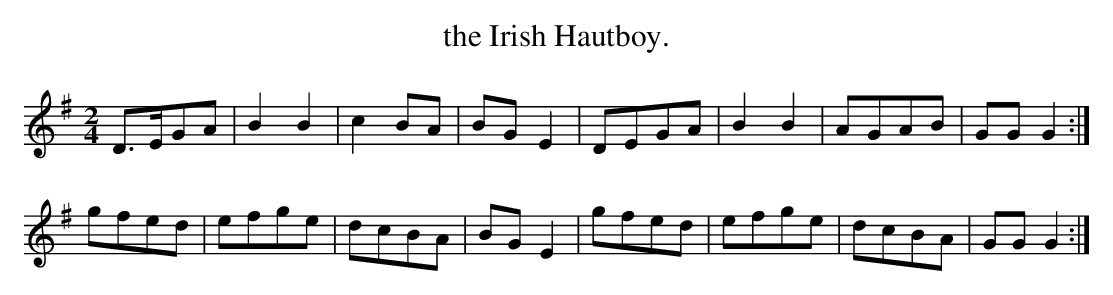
X:1
T:the Irish Hautboy.
L:1/8
M:2/4
K:G
D>EGA|B2B2|c2BA|BGE2|DEGA|B2B2|AGAB|GGG2:|
gfed |efge|dcBA|BGE2|gfed|efge|dcBA|GGG2:|
